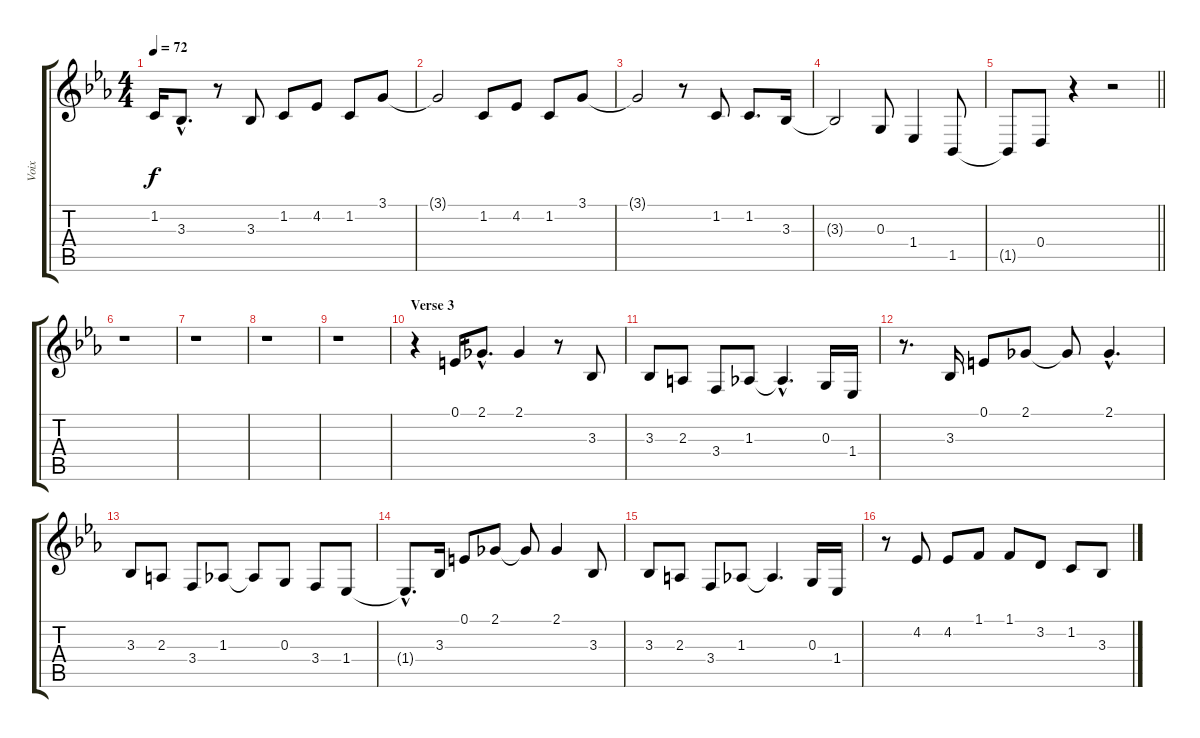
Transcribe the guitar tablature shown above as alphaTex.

\track ("Voix " "Voix ") {instrument altosax}
\staff {score tabs}
\tuning (E4 B3 G3 D3 A2 E2) {hide}
\ts (4 4)
\tempo 72
\clef g2
\ks eb
1.2.16{dy f} 3.3{hac}.8{d} r.8 3.3.8 1.2.8 4.2.8 1.2.8 3.1.8 |
3.1{t}.2 1.2.8 4.2.8 1.2.8 3.1.8 |
3.1{t}.2 r.8 1.2.8 1.2.8{d} 3.3.16 |
3.3{t}.2 0.3.8 1.4.4 1.5.8 |
\barLineRight lightlight
1.5{t}.8 0.4.8 r.4 r.2 |
r.1 |
r.1 |
r.1 |
r.1 |
\section ("" "Verse 3")
r.4 0.1.16 2.1{hac}.8{d} 2.1.4 r.8 3.3.8 |
3.3.8 2.3.8 3.4.8 1.3.8 1.3{hac t}.4{d} 0.3.16 1.4.16 |
r.8{d} 3.3.16 0.1.8 2.1.8 2.1{t}.8 2.1{hac}.4{d} |
3.3.8 2.3.8 3.4.8 1.3.8 1.3{t}.8 0.3.8 3.4.8 1.4.8 |
1.4{hac t}.8{d} 3.3.16 0.1.8 2.1.8 2.1{t}.8 2.1.4 3.3.8 |
3.3.8 2.3.8 3.4.8 1.3.8 1.3{t}.4{d} 0.3.16 1.4.16 |
r.8 4.2.8 4.2.8 1.1.8 1.1.8 3.2.8 1.2.8 3.3.8
